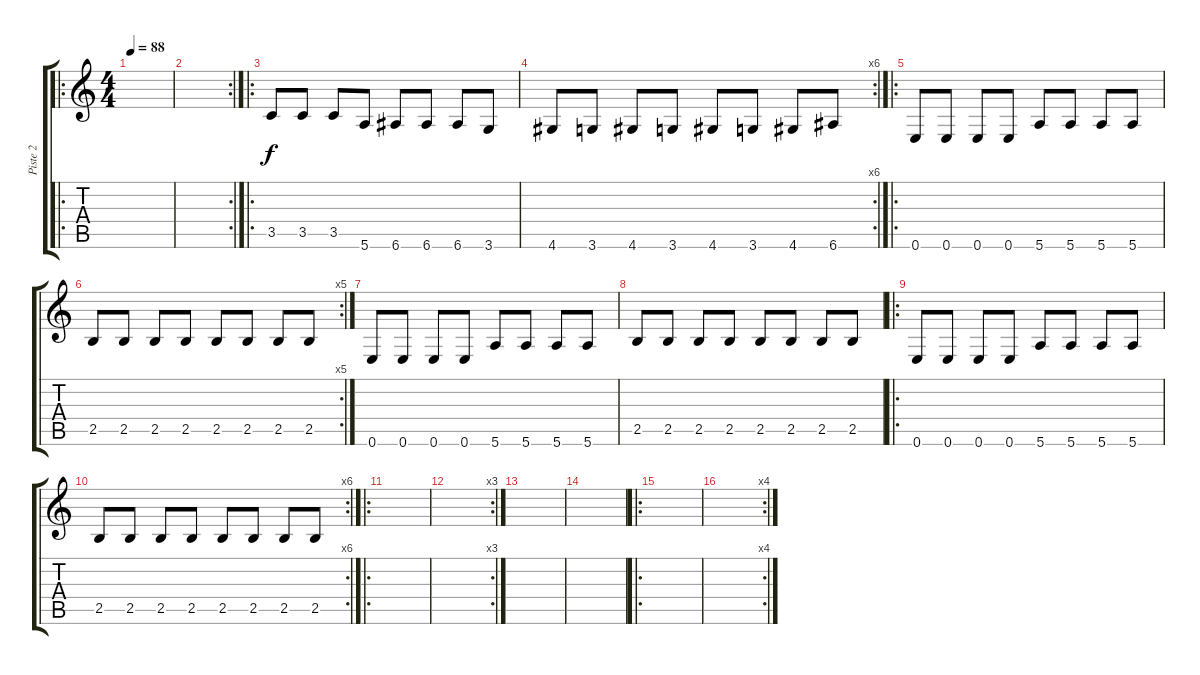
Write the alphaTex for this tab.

\track ("Piste 2" "Piste 2") {instrument electricbassfinger}
\staff {score tabs}
\tuning (E4 B3 G3 D3 A2 E2) {hide}
\ro
\ts (4 4)
\tempo 88
\clef g2
\ks c
|
\rc 2
|
\ro
3.5.8 3.5.8 3.5.8 5.6.8 6.6.8 6.6.8 6.6.8 3.6.8 |
\rc 6
4.6.8 3.6.8 4.6.8 3.6.8 4.6.8 3.6.8 4.6.8 6.6.8 |
\ro
0.6.8 0.6.8 0.6.8 0.6.8 5.6.8 5.6.8 5.6.8 5.6.8 |
\rc 5
2.5.8 2.5.8 2.5.8 2.5.8 2.5.8 2.5.8 2.5.8 2.5.8 |
0.6.8 0.6.8 0.6.8 0.6.8 5.6.8 5.6.8 5.6.8 5.6.8 |
2.5.8 2.5.8 2.5.8 2.5.8 2.5.8 2.5.8 2.5.8 2.5.8 |
\ro
0.6.8 0.6.8 0.6.8 0.6.8 5.6.8 5.6.8 5.6.8 5.6.8 |
\rc 6
2.5.8 2.5.8 2.5.8 2.5.8 2.5.8 2.5.8 2.5.8 2.5.8 |
\ro
|
\rc 3
|
|
|
\ro
|
\rc 4
